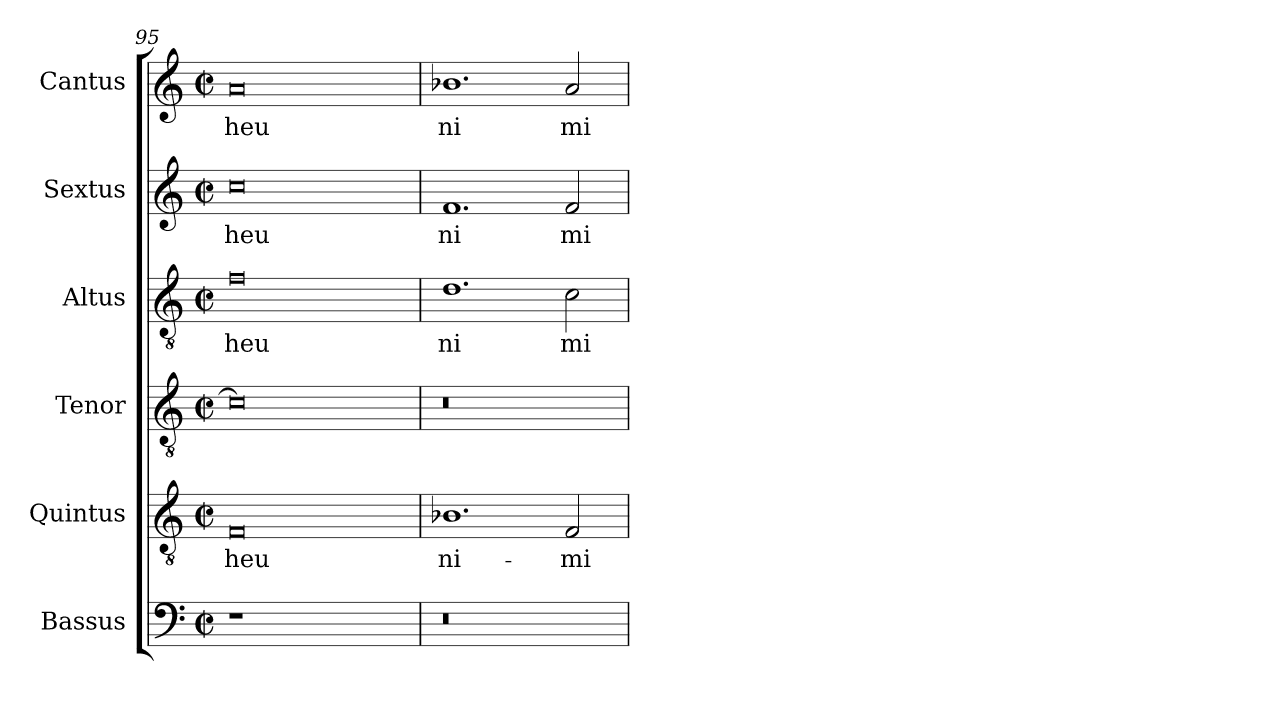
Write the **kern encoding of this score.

**kern	**kern	**text	**kern	**text	**kern	**text	**kern	**text	**kern	**text
*part6	*part5	*part5	*part4	*part4	*part3	*part3	*part2	*part2	*part1	*part1
*staff6	*staff5	*staff5	*staff4	*staff4	*staff3	*staff3	*staff2	*staff2	*staff1	*staff1
*I"Bassus	*I"Quintus	*	*I"Tenor	*	*I"Altus	*	*I"Sextus	*	*I"Cantus	*
*I'Bassus	*I'Quintus	*	*I'Tenor	*	*I'Altus	*	*	*	*I'Cantus	*
*clefF4	*clefGv2	*	*clefGv2	*	*clefGv2	*	*clefG2	*	*clefG2	*
*k[]	*k[]	*	*k[]	*	*k[]	*	*k[]	*	*k[]	*
*C:	*C:	*	*C:	*	*C:	*	*C:	*	*C:	*
*M2/2	*M2/2	*	*M2/2	*	*M2/2	*	*M2/2	*	*M2/2	*
*met(c|)	*met(c|)	*	*met(c|)	*	*met(c|)	*	*met(c|)	*	*met(c|)	*
=95	=95	=95	=95	=95	=95	=95	=95	=95	=95	=95
!	!	!LO:LY:b	!	!LO:LY:b	!	!LO:LY:b:cj	!	!LO:LY:b:cj	!	!LO:LY:b:cj
1r	0F	heu	0c]	.	0f	heu	0cc	heu	0a	heu
1ryy	.	.	.	.	.	.	.	.	.	.
=96	=96	=96	=96	=96	=96	=96	=96	=96	=96	=96
!	!	!LO:LY:b	!	!	!	!LO:LY:b:cj	!	!LO:LY:b:cj	!	!LO:LY:b:cj
0r	1.B-	ni-	0r	.	1.d	ni	1.f	ni	1.b-X	ni
!	!	!LO:LY:b	!	!	!	!LO:LY:b:cj	!	!LO:LY:b:cj	!	!LO:LY:b:cj
.	2F/	-mi-	.	.	2c\	mi	2f/	mi	2a/	mi
=	=	=	=	=	=	=	=	=	=	=
*-	*-	*-	*-	*-	*-	*-	*-	*-	*-	*-
